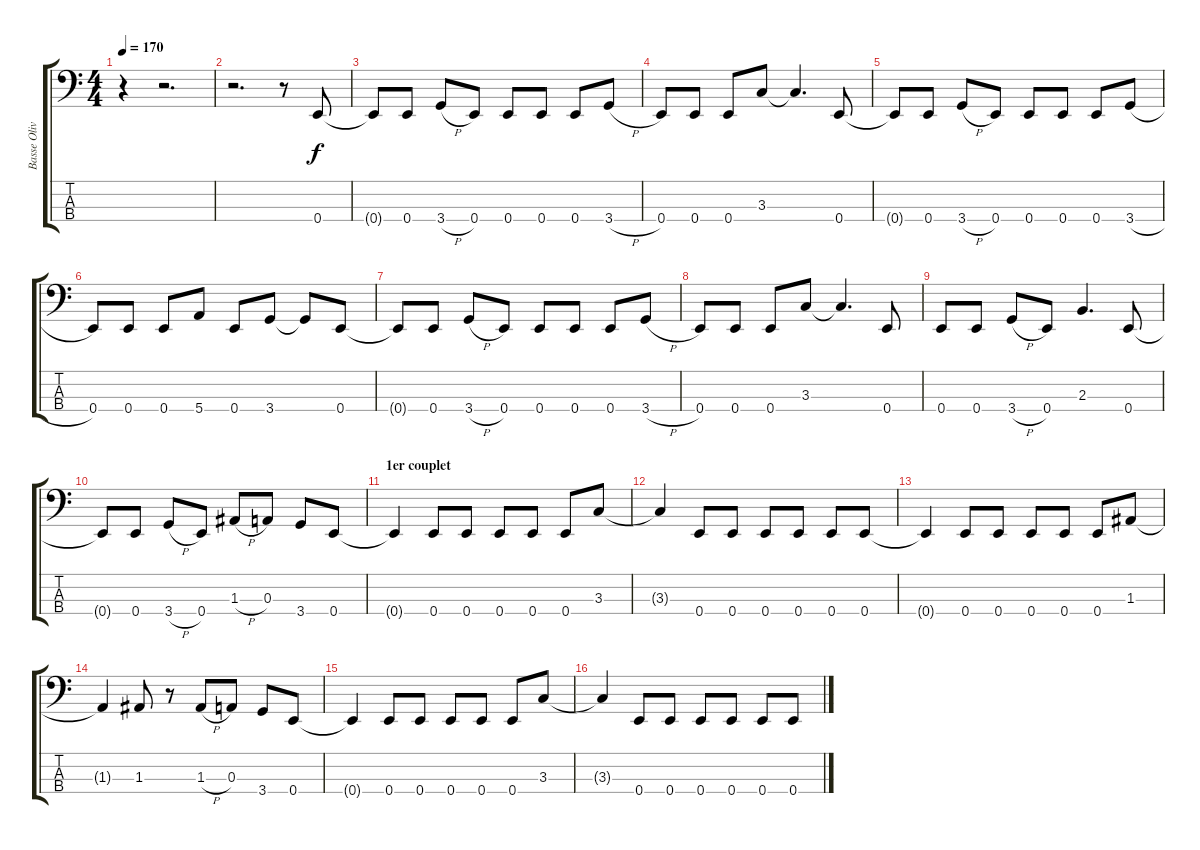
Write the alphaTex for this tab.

\track ("Basse Oliv" "Basse Oliv") {instrument electricbassfinger}
\staff {score tabs}
\tuning (G2 D2 A1 E1) {hide}
\ts (4 4)
\tempo 170
\clef f4
\ks c
r.4{dy f} r.2{d} |
r.2{d} r.8 0.4.8 |
0.4{t}.8 0.4.8 3.4{h}.8 0.4.8 0.4.8 0.4.8 0.4.8 3.4{h}.8 |
0.4.8 0.4.8 0.4.8 3.3.8 3.3{t}.4{d} 0.4.8 |
0.4{t}.8 0.4.8 3.4{h}.8 0.4.8 0.4.8 0.4.8 0.4.8 3.4{h}.8 |
0.4.8 0.4.8 0.4.8 5.4.8 0.4.8 3.4.8 3.4{t}.8 0.4.8 |
0.4{t}.8 0.4.8 3.4{h}.8 0.4.8 0.4.8 0.4.8 0.4.8 3.4{h}.8 |
0.4.8 0.4.8 0.4.8 3.3.8 3.3{t}.4{d} 0.4.8 |
0.4.8 0.4.8 3.4{h}.8 0.4.8 2.3.4{d} 0.4.8 |
0.4{t}.8 0.4.8 3.4{h}.8 0.4.8 1.3{h}.8 0.3.8 3.4.8 0.4.8 |
\section ("" "1er couplet")
0.4{t}.4 0.4.8 0.4.8 0.4.8 0.4.8 0.4.8 3.3.8 |
3.3{t}.4 0.4.8 0.4.8 0.4.8 0.4.8 0.4.8 0.4.8 |
0.4{t}.4 0.4.8 0.4.8 0.4.8 0.4.8 0.4.8 1.3.8 |
1.3{t}.4 1.3.8 r.8 1.3{h}.8 0.3.8 3.4.8 0.4.8 |
0.4{t}.4 0.4.8 0.4.8 0.4.8 0.4.8 0.4.8 3.3.8 |
3.3{t}.4 0.4.8 0.4.8 0.4.8 0.4.8 0.4.8 0.4.8
